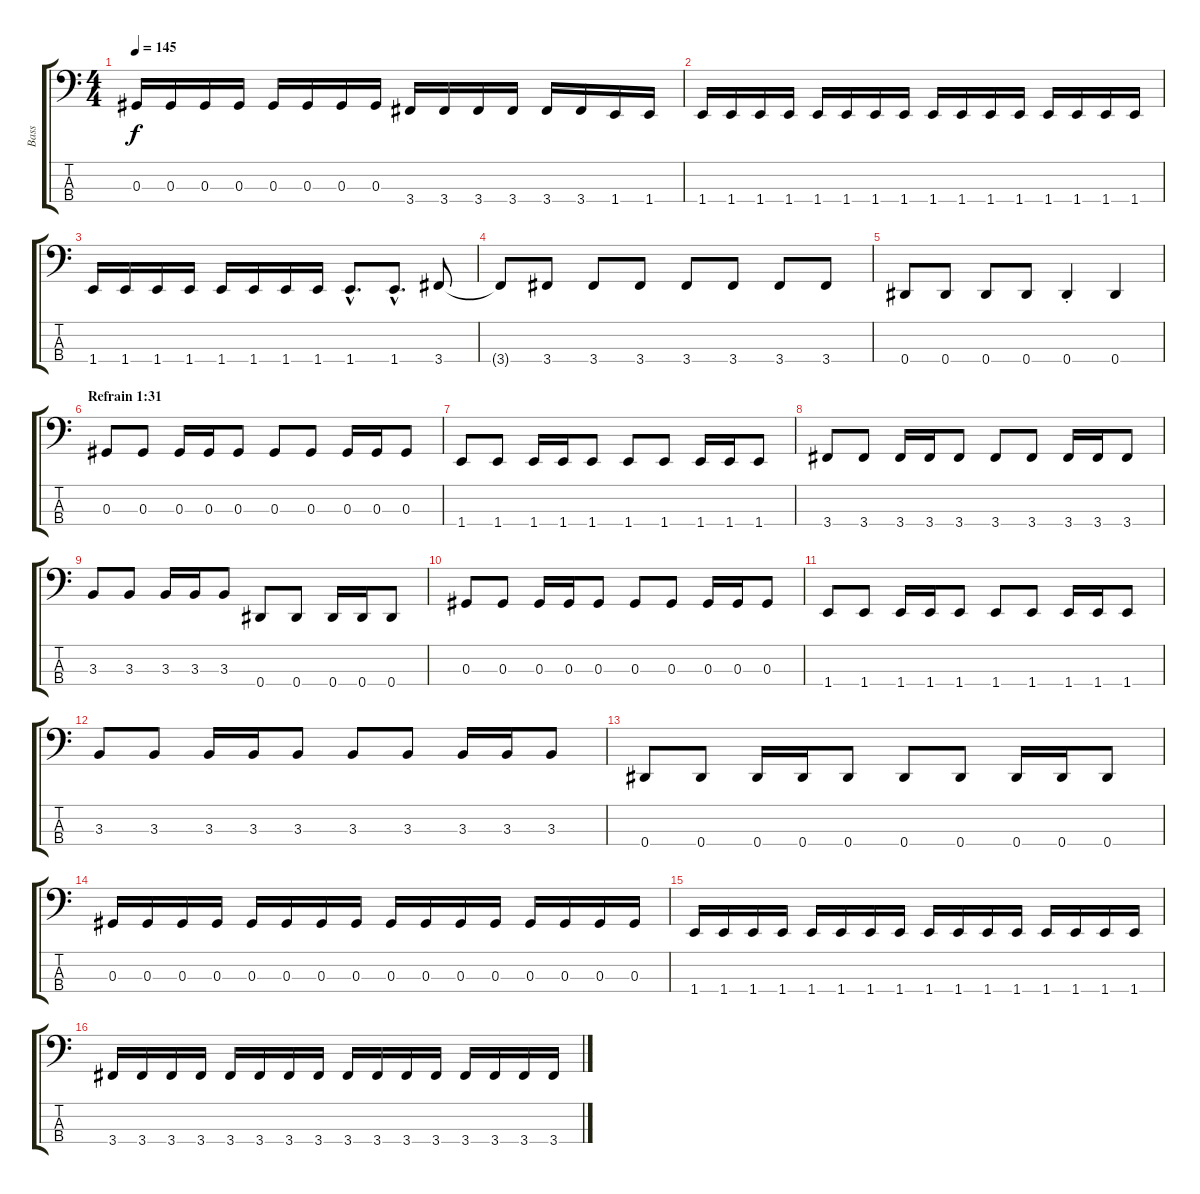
\track ("Bass" "Bass") {instrument electricbasspick}
\staff {score tabs}
\tuning (Gb2 Db2 Ab1 Eb1) {hide}
\ts (4 4)
\tempo 145
\clef f4
\ks c
0.3.16{dy f} 0.3.16 0.3.16 0.3.16 0.3.16 0.3.16 0.3.16 0.3.16 3.4.16 3.4.16 3.4.16 3.4.16 3.4.16 3.4.16 1.4.16 1.4.16 |
1.4.16 1.4.16 1.4.16 1.4.16 1.4.16 1.4.16 1.4.16 1.4.16 1.4.16 1.4.16 1.4.16 1.4.16 1.4.16 1.4.16 1.4.16 1.4.16 |
1.4.16 1.4.16 1.4.16 1.4.16 1.4.16 1.4.16 1.4.16 1.4.16 1.4{hac}.8{d} 1.4{hac}.8{d} 3.4.8 |
3.4{t}.8 3.4.8 3.4.8 3.4.8 3.4.8 3.4.8 3.4.8 3.4.8 |
0.4.8 0.4.8 0.4.8 0.4.8 0.4{st}.4 0.4.4 |
\section ("" "Refrain 1:31")
0.3.8 0.3.8 0.3.16 0.3.16 0.3.8 0.3.8 0.3.8 0.3.16 0.3.16 0.3.8 |
1.4.8 1.4.8 1.4.16 1.4.16 1.4.8 1.4.8 1.4.8 1.4.16 1.4.16 1.4.8 |
3.4.8 3.4.8 3.4.16 3.4.16 3.4.8 3.4.8 3.4.8 3.4.16 3.4.16 3.4.8 |
3.3.8 3.3.8 3.3.16 3.3.16 3.3.8 0.4.8 0.4.8 0.4.16 0.4.16 0.4.8 |
0.3.8 0.3.8 0.3.16 0.3.16 0.3.8 0.3.8 0.3.8 0.3.16 0.3.16 0.3.8 |
1.4.8 1.4.8 1.4.16 1.4.16 1.4.8 1.4.8 1.4.8 1.4.16 1.4.16 1.4.8 |
3.3.8 3.3.8 3.3.16 3.3.16 3.3.8 3.3.8 3.3.8 3.3.16 3.3.16 3.3.8 |
0.4.8 0.4.8 0.4.16 0.4.16 0.4.8 0.4.8 0.4.8 0.4.16 0.4.16 0.4.8 |
0.3.16 0.3.16 0.3.16 0.3.16 0.3.16 0.3.16 0.3.16 0.3.16 0.3.16 0.3.16 0.3.16 0.3.16 0.3.16 0.3.16 0.3.16 0.3.16 |
1.4.16 1.4.16 1.4.16 1.4.16 1.4.16 1.4.16 1.4.16 1.4.16 1.4.16 1.4.16 1.4.16 1.4.16 1.4.16 1.4.16 1.4.16 1.4.16 |
3.4.16 3.4.16 3.4.16 3.4.16 3.4.16 3.4.16 3.4.16 3.4.16 3.4.16 3.4.16 3.4.16 3.4.16 3.4.16 3.4.16 3.4.16 3.4.16
